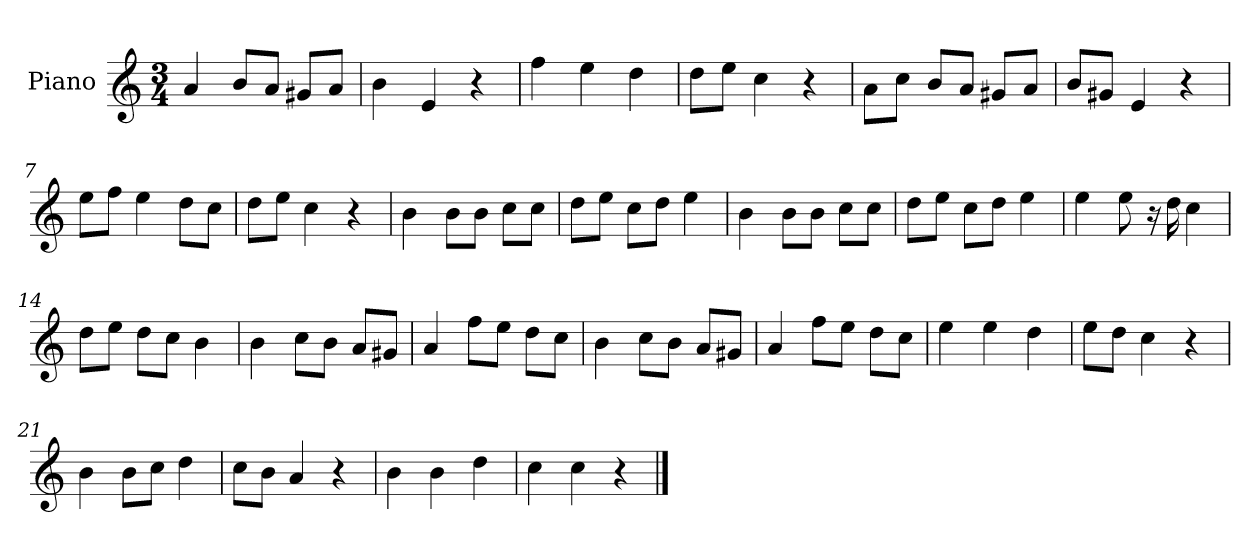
**kern
*part1
*staff1
*I"Piano
*I'P-no
*clefG2
*k[]
*M3/4
*MM90
=1
4a/
8b/L
8a/J
8g#X/L
8a/J
=2
4b\
4e/
4r
=3
4ff\
4ee\
4dd\
=4
8dd\L
8ee\J
4cc\
4r
=5
8a\L
8cc\J
8b/L
8a/J
8g#X/L
8a/J
=6
8b/L
8g#X/J
4e/
4r
=7
8ee\L
8ff\J
4ee\
8dd\L
8cc\J
=8
8dd\L
8ee\J
4cc\
4r
!!LO:LB:g=z
=9
4b\
8b\L
8b\J
8cc\L
8cc\J
=10
8dd\L
8ee\J
8cc\L
8dd\J
4ee\
=11
4b\
8b\L
8b\J
8cc\L
8cc\J
=12
8dd\L
8ee\J
8cc\L
8dd\J
4ee\
=13
4ee\
8ee\
16r
16dd\
4cc\
=14
8dd\L
8ee\J
8dd\L
8cc\J
4b\
=15
4b\
8cc\L
8b\J
8a/L
8g#X/J
=16
4a/
8ff\L
8ee\J
8dd\L
8cc\J
!!LO:LB:g=z
=17
4b\
8cc\L
8b\J
8a/L
8g#X/J
=18
4a/
8ff\L
8ee\J
8dd\L
8cc\J
=19
4ee\
4ee\
4dd\
=20
8ee\L
8dd\J
4cc\
4r
=21
4b\
8b\L
8cc\J
4dd\
=22
8cc\L
8b\J
4a/
4r
=23
4b\
4b\
4dd\
=24
4cc\
4cc\
4r
==
*-
